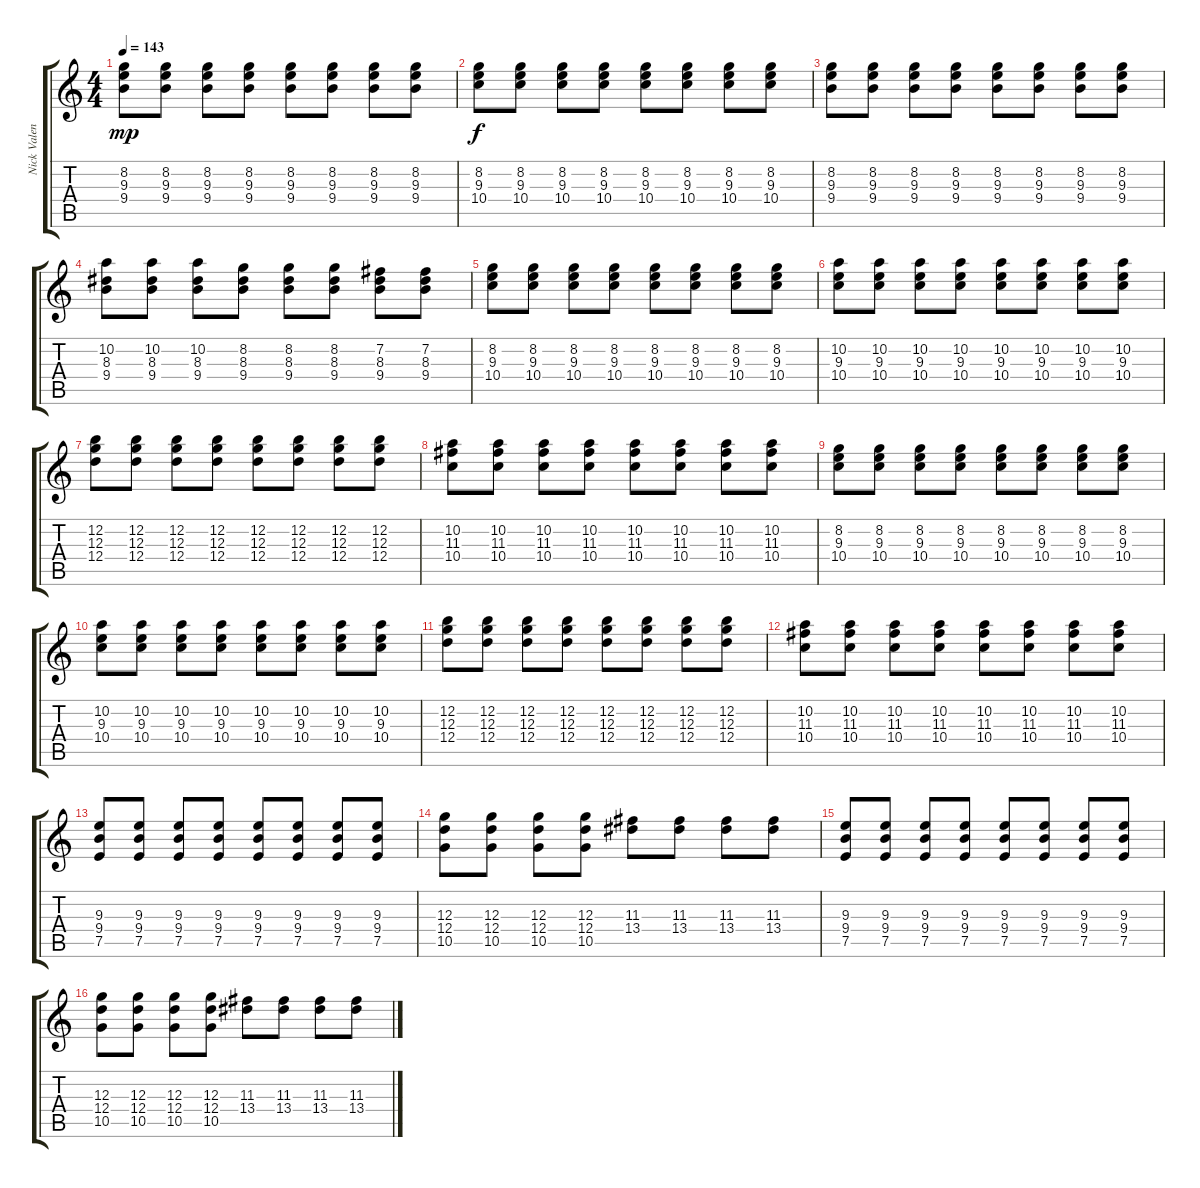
\track ("Nick Valensi" "Nick Valen") {instrument overdrivenguitar}
\staff {score tabs}
\tuning (E4 B3 G3 D3 A2 E2) {hide}
\ts (4 4)
\tempo 143
\clef g2
\ks c
(8.2 9.3 9.4).8{dy mp} (8.2 9.3 9.4).8 (8.2 9.3 9.4).8 (8.2 9.3 9.4).8 (8.2 9.3 9.4).8 (8.2 9.3 9.4).8 (8.2 9.3 9.4).8 (8.2 9.3 9.4).8 |
(8.2 9.3 10.4).8{dy f} (8.2 9.3 10.4).8 (8.2 9.3 10.4).8 (8.2 9.3 10.4).8 (8.2 9.3 10.4).8 (8.2 9.3 10.4).8 (8.2 9.3 10.4).8 (8.2 9.3 10.4).8 |
(8.2 9.3 9.4).8 (8.2 9.3 9.4).8 (8.2 9.3 9.4).8 (8.2 9.3 9.4).8 (8.2 9.3 9.4).8 (8.2 9.3 9.4).8 (8.2 9.3 9.4).8 (8.2 9.3 9.4).8 |
(10.2 8.3 9.4).8 (10.2 8.3 9.4).8 (10.2 8.3 9.4).8 (8.2 8.3 9.4).8 (8.2 8.3 9.4).8 (8.2 8.3 9.4).8 (7.2 8.3 9.4).8 (7.2 8.3 9.4).8 |
(8.2 9.3 10.4).8 (8.2 9.3 10.4).8 (8.2 9.3 10.4).8 (8.2 9.3 10.4).8 (8.2 9.3 10.4).8 (8.2 9.3 10.4).8 (8.2 9.3 10.4).8 (8.2 9.3 10.4).8 |
(10.2 9.3 10.4).8 (10.2 9.3 10.4).8 (10.2 9.3 10.4).8 (10.2 9.3 10.4).8 (10.2 9.3 10.4).8 (10.2 9.3 10.4).8 (10.2 9.3 10.4).8 (10.2 9.3 10.4).8 |
(12.2 12.3 12.4).8 (12.2 12.3 12.4).8 (12.2 12.3 12.4).8 (12.2 12.3 12.4).8 (12.2 12.3 12.4).8 (12.2 12.3 12.4).8 (12.2 12.3 12.4).8 (12.2 12.3 12.4).8 |
(10.2 11.3 10.4).8 (10.2 11.3 10.4).8 (10.2 11.3 10.4).8 (10.2 11.3 10.4).8 (10.2 11.3 10.4).8 (10.2 11.3 10.4).8 (10.2 11.3 10.4).8 (10.2 11.3 10.4).8 |
(8.2 9.3 10.4).8 (8.2 9.3 10.4).8 (8.2 9.3 10.4).8 (8.2 9.3 10.4).8 (8.2 9.3 10.4).8 (8.2 9.3 10.4).8 (8.2 9.3 10.4).8 (8.2 9.3 10.4).8 |
(10.2 9.3 10.4).8 (10.2 9.3 10.4).8 (10.2 9.3 10.4).8 (10.2 9.3 10.4).8 (10.2 9.3 10.4).8 (10.2 9.3 10.4).8 (10.2 9.3 10.4).8 (10.2 9.3 10.4).8 |
(12.2 12.3 12.4).8 (12.2 12.3 12.4).8 (12.2 12.3 12.4).8 (12.2 12.3 12.4).8 (12.2 12.3 12.4).8 (12.2 12.3 12.4).8 (12.2 12.3 12.4).8 (12.2 12.3 12.4).8 |
(10.2 11.3 10.4).8 (10.2 11.3 10.4).8 (10.2 11.3 10.4).8 (10.2 11.3 10.4).8 (10.2 11.3 10.4).8 (10.2 11.3 10.4).8 (10.2 11.3 10.4).8 (10.2 11.3 10.4).8 |
(9.3 9.4 7.5).8 (9.3 9.4 7.5).8 (9.3 9.4 7.5).8 (9.3 9.4 7.5).8 (9.3 9.4 7.5).8 (9.3 9.4 7.5).8 (9.3 9.4 7.5).8 (9.3 9.4 7.5).8 |
(12.3 12.4 10.5).8 (12.3 12.4 10.5).8 (12.3 12.4 10.5).8 (12.3 12.4 10.5).8 (11.3 13.4).8 (11.3 13.4).8 (11.3 13.4).8 (11.3 13.4).8 |
(9.3 9.4 7.5).8 (9.3 9.4 7.5).8 (9.3 9.4 7.5).8 (9.3 9.4 7.5).8 (9.3 9.4 7.5).8 (9.3 9.4 7.5).8 (9.3 9.4 7.5).8 (9.3 9.4 7.5).8 |
(12.3 12.4 10.5).8 (12.3 12.4 10.5).8 (12.3 12.4 10.5).8 (12.3 12.4 10.5).8 (11.3 13.4).8 (11.3 13.4).8 (11.3 13.4).8 (11.3 13.4).8
